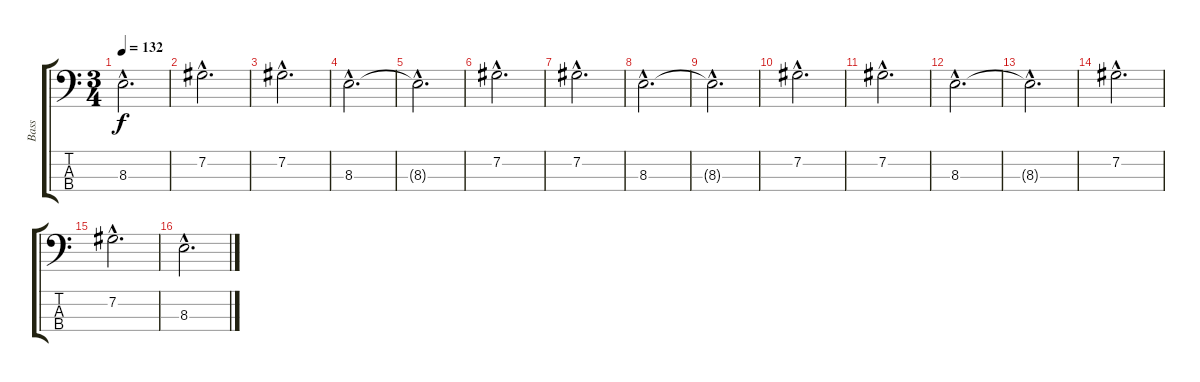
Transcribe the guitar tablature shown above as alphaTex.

\track ("Bass" "Bass") {instrument electricbassfinger}
\staff {score tabs}
\tuning (Gb2 Db2 Ab1 Eb1) {hide}
\ts (3 4)
\tempo 132
\clef f4
\ks c
8.3{hac t}.2{d dy f} |
7.2{hac}.2{d} |
7.2{hac}.2{d} |
8.3{hac}.2{d} |
8.3{hac t}.2{d} |
7.2{hac}.2{d} |
7.2{hac}.2{d} |
8.3{hac}.2{d} |
8.3{hac t}.2{d} |
7.2{hac}.2{d} |
7.2{hac}.2{d} |
8.3{hac}.2{d} |
8.3{hac t}.2{d} |
7.2{hac}.2{d} |
7.2{hac}.2{d} |
8.3{hac}.2{d}
